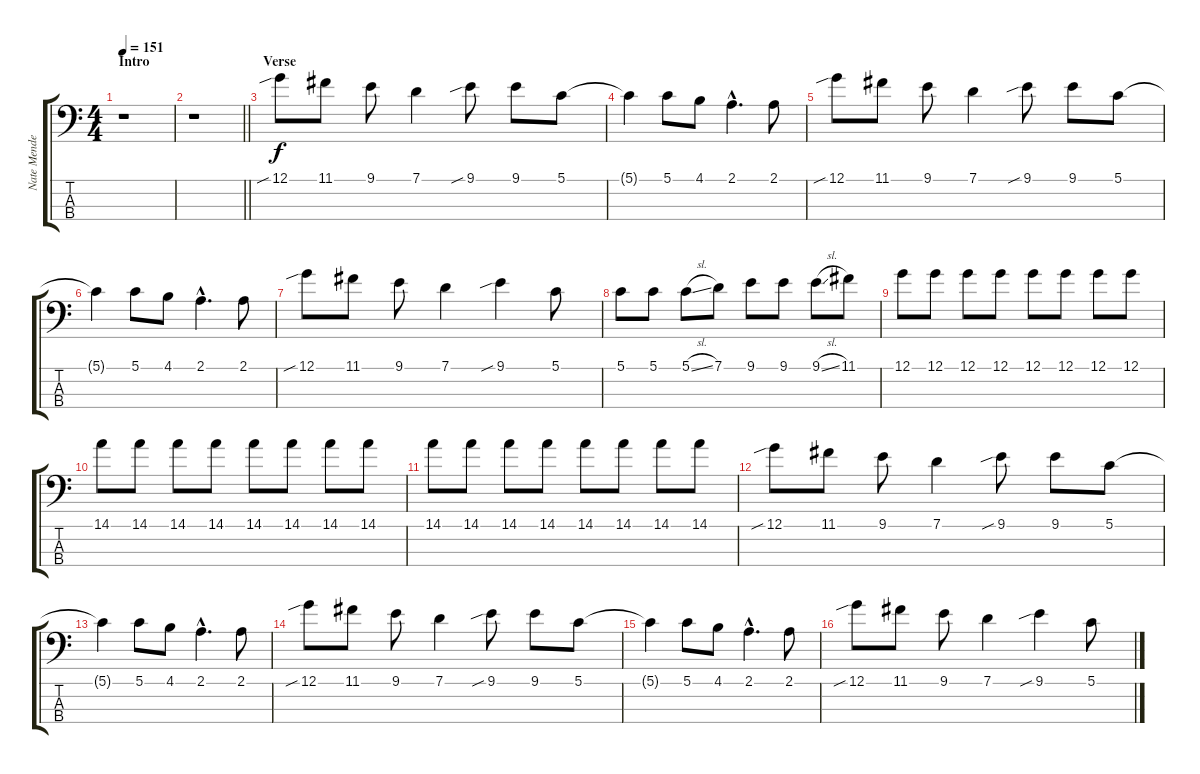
\track ("Nate Mendel" "Nate Mende") {instrument electricbassfinger}
\staff {score tabs}
\tuning (G2 D2 A1 E1) {hide}
\ts (4 4)
\section ("" "Intro")
\tempo 151
\clef f4
\ks c
r.1{dy f instrument electricbassfinger} |
\barLineRight lightlight
r.1 |
\section ("" "Verse")
12.1{sib}.8 11.1.8 9.1.8 7.1.4 9.1{sib}.8 9.1.8 5.1.8 |
5.1{t}.4 5.1.8 4.1.8 2.1{hac}.4{d} 2.1.8 |
12.1{sib}.8 11.1.8 9.1.8 7.1.4 9.1{sib}.8 9.1.8 5.1.8 |
5.1{t}.4 5.1.8 4.1.8 2.1{hac}.4{d} 2.1.8 |
12.1{sib}.8 11.1.8 9.1.8 7.1.4 9.1{sib}.4 5.1.8 |
5.1.8 5.1.8 5.1{sl}.8 7.1.8 9.1.8 9.1.8 9.1{sl}.8 11.1.8 |
12.1.8 12.1.8 12.1.8 12.1.8 12.1.8 12.1.8 12.1.8 12.1.8 |
14.1.8 14.1.8 14.1.8 14.1.8 14.1.8 14.1.8 14.1.8 14.1.8 |
14.1.8 14.1.8 14.1.8 14.1.8 14.1.8 14.1.8 14.1.8 14.1.8 |
12.1{sib}.8 11.1.8 9.1.8 7.1.4 9.1{sib}.8 9.1.8 5.1.8 |
5.1{t}.4 5.1.8 4.1.8 2.1{hac}.4{d} 2.1.8 |
12.1{sib}.8 11.1.8 9.1.8 7.1.4 9.1{sib}.8 9.1.8 5.1.8 |
5.1{t}.4 5.1.8 4.1.8 2.1{hac}.4{d} 2.1.8 |
12.1{sib}.8 11.1.8 9.1.8 7.1.4 9.1{sib}.4 5.1.8
